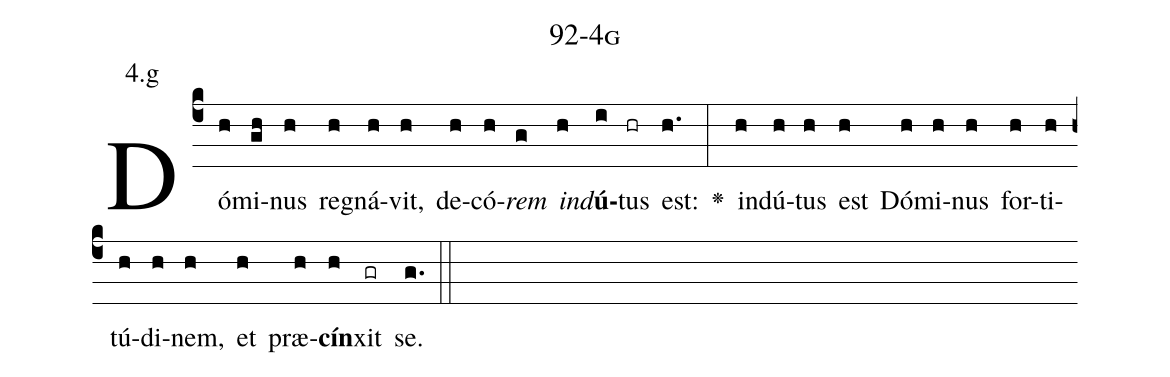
name: 92-4g;
annotation: 4.g;
%%
(c4)Dó(h)mi(gh)nus(h) re(h)gná(h)vit,(h) de(h)có(h)<i>rem</i>(g) <i>ind</i>(h)<b>ú</b>(i)tus(hr) est:(h.) <v>\greheightstar</v>(:) ind(h)ú(h)tus(h) est(h) Dó(h)mi(h)nus(h) for(h)ti(h)tú(h)di(h)nem,(h) et(h) præ(h)<b>cín</b>(h)xit(gr) se.(g.) (::)


%E(h) u(h) o(h) u(h) a(h) e.(g.) (::)
